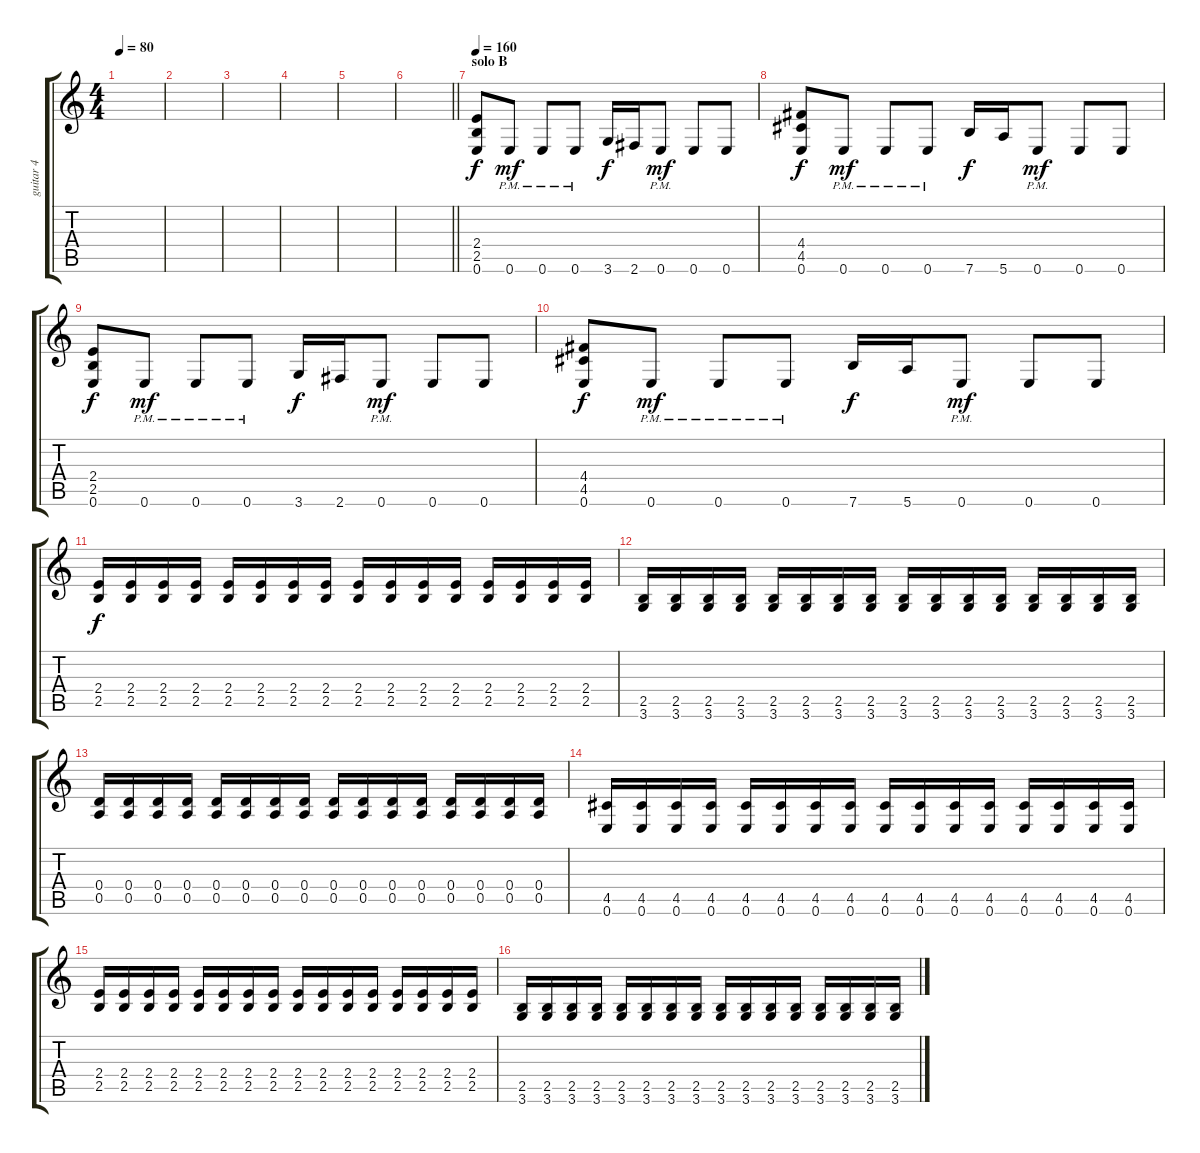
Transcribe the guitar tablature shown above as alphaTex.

\track ("guitar 4" "guitar 4") {instrument distortionguitar}
\staff {score tabs}
\tuning (E4 B3 G3 D3 A2 E2) {hide}
\ts (4 4)
\tempo 80
\clef g2
\ks c
|
|
|
|
|
\barLineRight lightlight
|
\section ("" "solo B")
\tempo 160
(2.4 2.5 0.6).8 0.6{pm}.8{dy mf} 0.6{pm}.8 0.6{pm}.8 3.6.16{dy f} 2.6.16 0.6{pm}.8{dy mf} 0.6.8 0.6.8 |
(4.4 4.5 0.6).8{dy f} 0.6{pm}.8{dy mf} 0.6{pm}.8 0.6{pm}.8 7.6.16{dy f} 5.6.16 0.6{pm}.8{dy mf} 0.6.8 0.6.8 |
(2.4 2.5 0.6).8{dy f} 0.6{pm}.8{dy mf} 0.6{pm}.8 0.6{pm}.8 3.6.16{dy f} 2.6.16 0.6{pm}.8{dy mf} 0.6.8 0.6.8 |
(4.4 4.5 0.6).8{dy f} 0.6{pm}.8{dy mf} 0.6{pm}.8 0.6{pm}.8 7.6.16{dy f} 5.6.16 0.6{pm}.8{dy mf} 0.6.8 0.6.8 |
(2.4 2.5).16{dy f} (2.4 2.5).16 (2.4 2.5).16 (2.4 2.5).16 (2.4 2.5).16 (2.4 2.5).16 (2.4 2.5).16 (2.4 2.5).16 (2.4 2.5).16 (2.4 2.5).16 (2.4 2.5).16 (2.4 2.5).16 (2.4 2.5).16 (2.4 2.5).16 (2.4 2.5).16 (2.4 2.5).16 |
(2.5 3.6).16 (2.5 3.6).16 (2.5 3.6).16 (2.5 3.6).16 (2.5 3.6).16 (2.5 3.6).16 (2.5 3.6).16 (2.5 3.6).16 (2.5 3.6).16 (2.5 3.6).16 (2.5 3.6).16 (2.5 3.6).16 (2.5 3.6).16 (2.5 3.6).16 (2.5 3.6).16 (2.5 3.6).16 |
(0.4 0.5).16 (0.4 0.5).16 (0.4 0.5).16 (0.4 0.5).16 (0.4 0.5).16 (0.4 0.5).16 (0.4 0.5).16 (0.4 0.5).16 (0.4 0.5).16 (0.4 0.5).16 (0.4 0.5).16 (0.4 0.5).16 (0.4 0.5).16 (0.4 0.5).16 (0.4 0.5).16 (0.4 0.5).16 |
(4.5 0.6).16 (4.5 0.6).16 (4.5 0.6).16 (4.5 0.6).16 (4.5 0.6).16 (4.5 0.6).16 (4.5 0.6).16 (4.5 0.6).16 (4.5 0.6).16 (4.5 0.6).16 (4.5 0.6).16 (4.5 0.6).16 (4.5 0.6).16 (4.5 0.6).16 (4.5 0.6).16 (4.5 0.6).16 |
(2.4 2.5).16 (2.4 2.5).16 (2.4 2.5).16 (2.4 2.5).16 (2.4 2.5).16 (2.4 2.5).16 (2.4 2.5).16 (2.4 2.5).16 (2.4 2.5).16 (2.4 2.5).16 (2.4 2.5).16 (2.4 2.5).16 (2.4 2.5).16 (2.4 2.5).16 (2.4 2.5).16 (2.4 2.5).16 |
(2.5 3.6).16 (2.5 3.6).16 (2.5 3.6).16 (2.5 3.6).16 (2.5 3.6).16 (2.5 3.6).16 (2.5 3.6).16 (2.5 3.6).16 (2.5 3.6).16 (2.5 3.6).16 (2.5 3.6).16 (2.5 3.6).16 (2.5 3.6).16 (2.5 3.6).16 (2.5 3.6).16 (2.5 3.6).16
